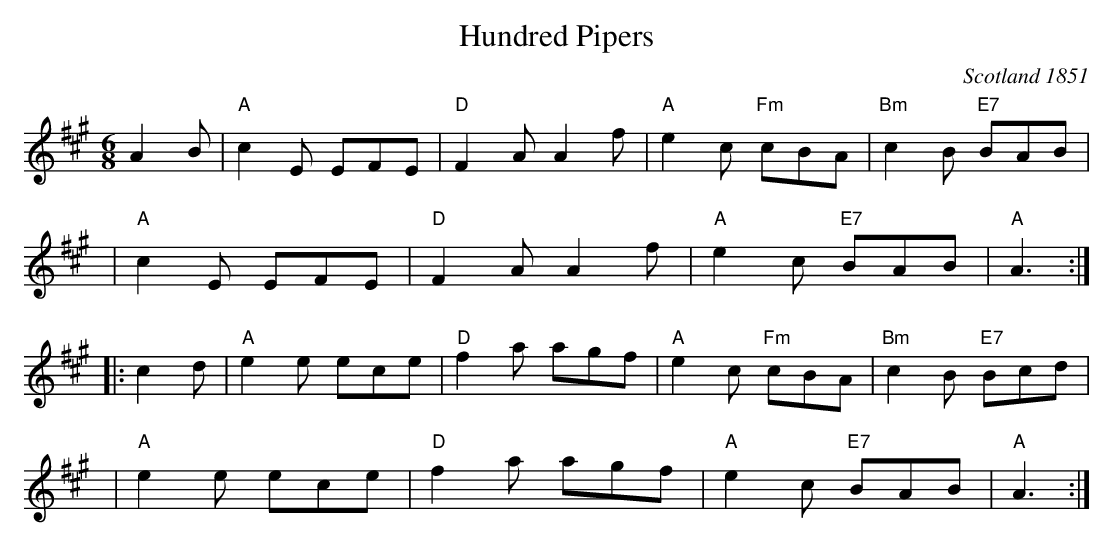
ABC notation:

X:1
T: Hundred Pipers
O: Scotland 1851
M: 6/8
L: 1/8
K: A
   A2B | "A"c2E EFE | "D"F2A A2f | "A"e2c "Fm"cBA | "Bm"c2B "E7"BAB |
   y3  | "A"c2E EFE | "D"F2A A2f | "A"e2c "E7"BAB | "A"A3 :|
|: c2d | "A"e2e ece | "D"f2a agf | "A"e2c "Fm"cBA | "Bm"c2B "E7"Bcd |
   y4  | "A"e2e ece | "D"f2a agf | "A"e2c "E7"BAB | "A"A3 :|
